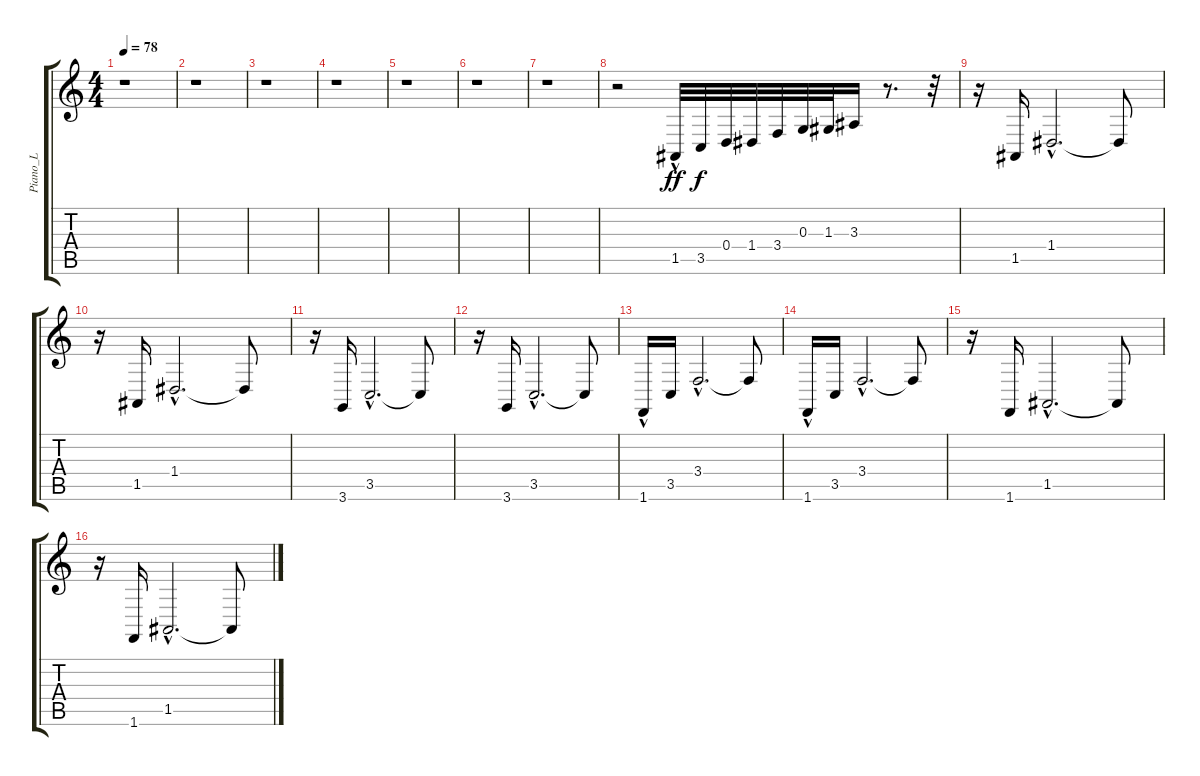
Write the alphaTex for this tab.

\track ("Piano_L" "Piano_L") {instrument acousticgrandpiano}
\staff {score tabs}
\tuning (E4 B3 G3 D3 A2 E2) {hide}
\ts (4 4)
\tempo 78
\clef g2
\ks c
r.1{dy ff} |
r.1 |
r.1 |
r.1 |
r.1 |
r.1 |
r.1 |
r.2 1.5{hac}.32 3.5.32{dy f} 0.4.32 1.4.32 3.4.32 0.3.32 1.3.32 3.3.16 r.8{d} r.32 |
r.16 1.5.16 1.4{hac}.2{d} 1.4{t}.8 |
r.16 1.5.16 1.4{hac}.2{d} 1.4{t}.8 |
r.16 3.6.16 3.5{hac}.2{d} 3.5{t}.8 |
r.16 3.6.16 3.5{hac}.2{d} 3.5{t}.8 |
1.6{hac}.16 3.5.16 3.4{hac}.2{d} 3.4{t}.8 |
1.6{hac}.16 3.5.16 3.4{hac}.2{d} 3.4{t}.8 |
r.16 1.6.16 1.5{hac}.2{d} 1.5{t}.8 |
r.16 1.6.16 1.5{hac}.2{d} 1.5{t}.8
